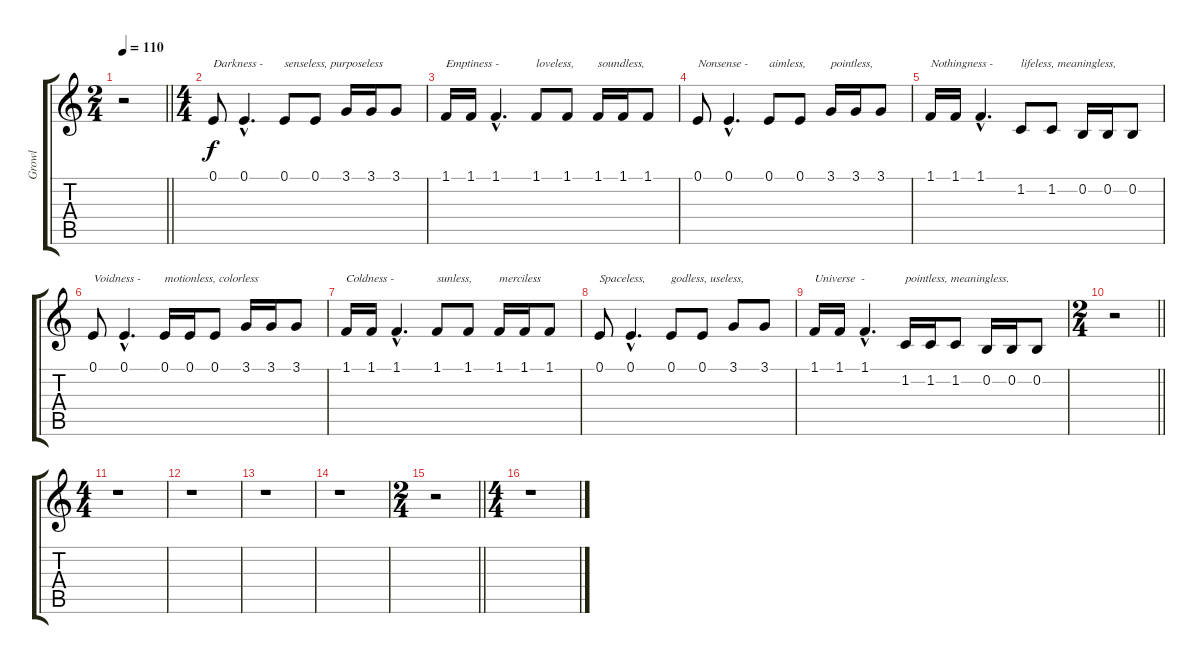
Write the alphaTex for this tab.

\track ("Growl" "Growl") {instrument synthstrings2}
\staff {score tabs}
\tuning (E4 B3 G3 D3 A2 E2) {hide}
\ts (2 4)
\tempo 110
\clef g2
\barLineRight lightlight
\ks c
r.2{dy f} |
\ts (4 4)
\section ("" "")
0.1.8{txt "Darkness -  "} 0.1{hac}.4{d} 0.1.8{txt "senseless, purposeless "} 0.1.8 3.1.16 3.1.16 3.1.8 |
1.1.16{txt "Emptiness -  "} 1.1.16 1.1{hac}.4{d} 1.1.8{txt "loveless,  "} 1.1.8 1.1.16{txt "soundless,"} 1.1.16 1.1.8 |
0.1.8{txt "Nonsense -  "} 0.1{hac}.4{d} 0.1.8{txt "aimless,  "} 0.1.8 3.1.16{txt "pointless, "} 3.1.16 3.1.8 |
1.1.16{txt "Nothingness - "} 1.1.16 1.1{hac}.4{d} 1.2.8{txt "lifeless, meaningless, "} 1.2.8 0.2.16 0.2.16 0.2.8 |
0.1.8{txt "Voidness - "} 0.1{hac}.4{d} 0.1.16{txt "motionless, colorless "} 0.1.16 0.1.8 3.1.16 3.1.16 3.1.8 |
1.1.16{txt "Coldness - "} 1.1.16 1.1{hac}.4{d} 1.1.8{txt "sunless, "} 1.1.8 1.1.16{txt "merciless"} 1.1.16 1.1.8 |
0.1.8{txt "Spaceless, "} 0.1{hac}.4{d} 0.1.8{txt "godless, useless,"} 0.1.8 3.1.8 3.1.8 |
1.1.16{txt "Universe  - "} 1.1.16 1.1{hac}.4{d} 1.2.16{txt "pointless, meaningless."} 1.2.16 1.2.8 0.2.16 0.2.16 0.2.8 |
\ts (2 4)
\barLineRight lightlight
r.2 |
\ts (4 4)
\section ("" "")
r.1 |
r.1 |
r.1 |
r.1 |
\ts (2 4)
\barLineRight lightlight
r.2 |
\ts (4 4)
\section ("" "")
r.1
